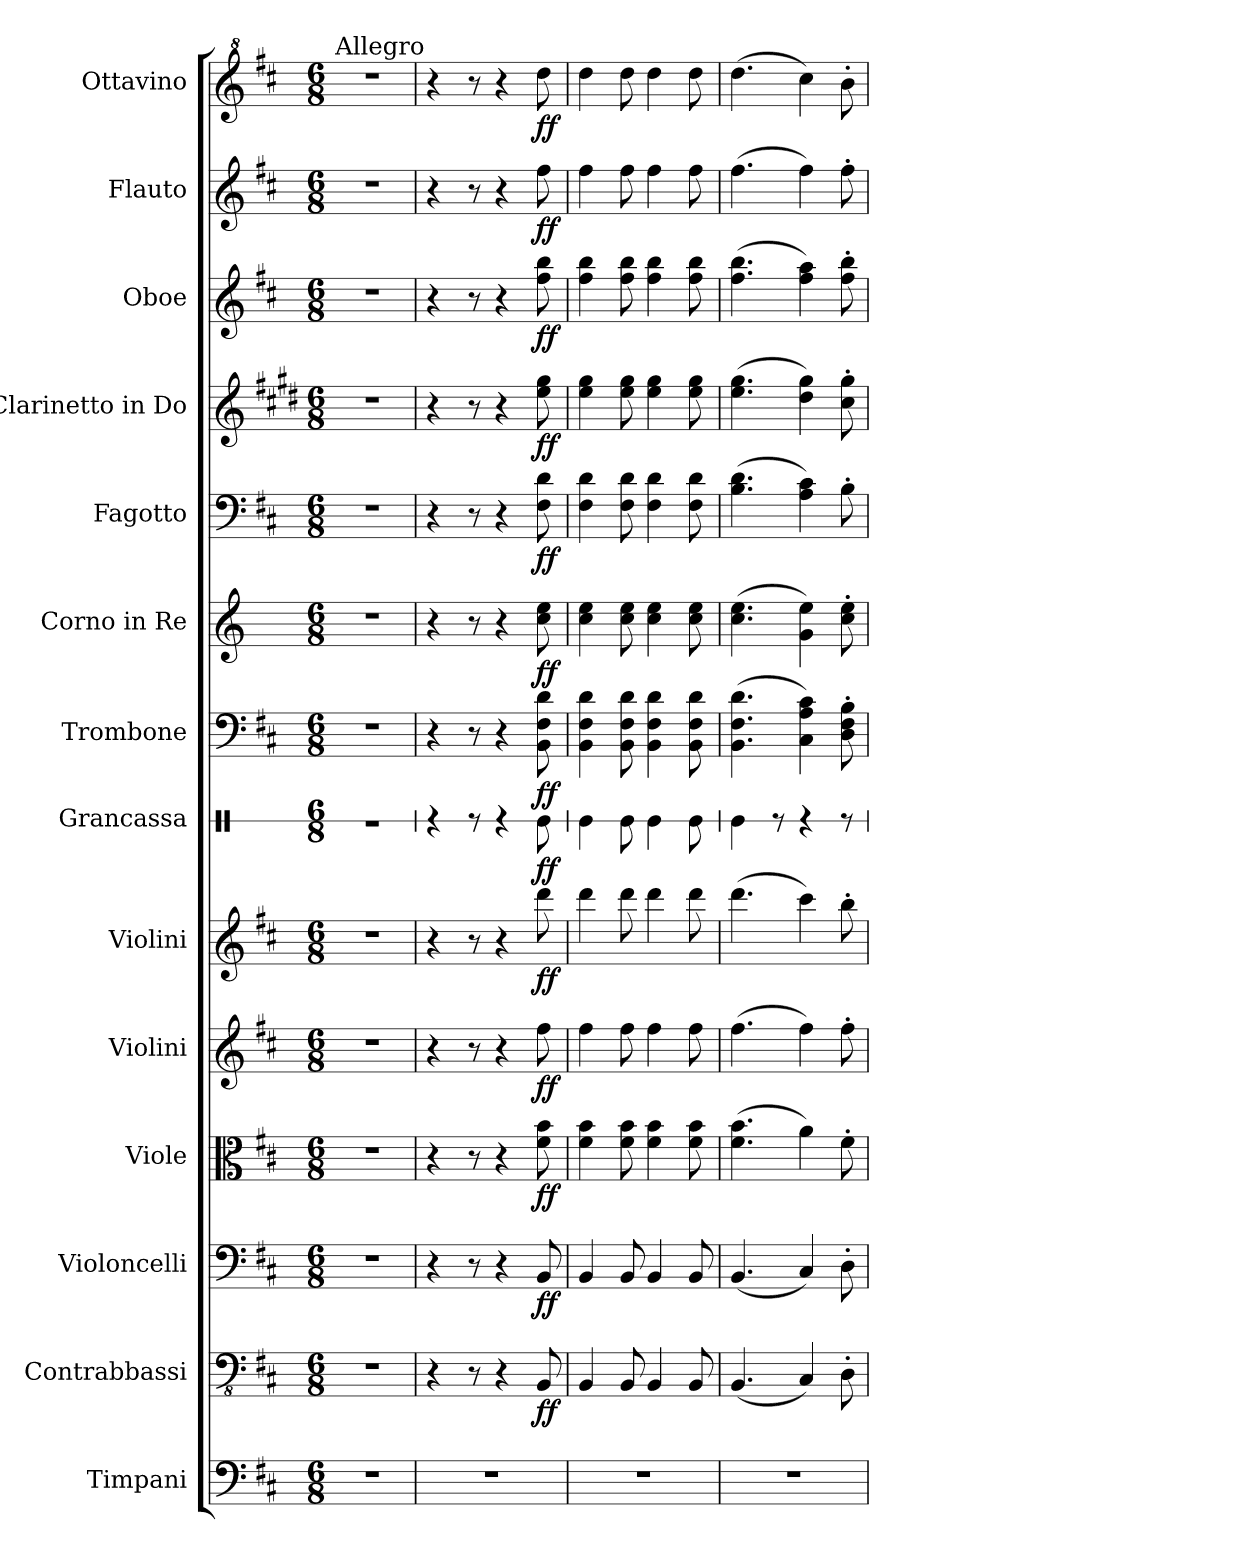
**kern	**kern	**dynam	**kern	**dynam	**kern	**dynam	**kern	**dynam	**kern	**dynam	**kern	**dynam	**kern	**dynam	**kern	**dynam	**kern	**dynam	**kern	**dynam	**kern	**dynam	**kern	**dynam	**kern	**dynam
*part14	*part13	*part13	*part12	*part12	*part11	*part11	*part10	*part10	*part9	*part9	*part8	*part8	*part7	*part7	*part6	*part6	*part5	*part5	*part4	*part4	*part3	*part3	*part2	*part2	*part1	*part1
*staff14	*staff13	*staff13	*staff12	*staff12	*staff11	*staff11	*staff10	*staff10	*staff9	*staff9	*staff8	*staff8	*staff7	*staff7	*staff6	*staff6	*staff5	*staff5	*staff4	*staff4	*staff3	*staff3	*staff2	*staff2	*staff1	*staff1
*I"Timpani	*I"Contrabbassi	*	*I"Violoncelli	*	*I"Viole	*	*I"Violini	*	*I"Violini	*	*I"Grancassa	*	*I"Trombone	*	*I"Corno in Re	*	*I"Fagotto	*	*I"Clarinetto in Do	*	*I"Oboe	*	*I"Flauto	*	*I"Ottavino	*
*I'Timp.	*I'Cb.	*	*	*	*	*	*I'Vl.	*	*I'Vl.	*	*I'Gc.	*	*I'Tbn.	*	*I'Cor.	*	*I'Fag.	*	*I'Cl. Do	*	*I'Ob.	*	*I'Fl.	*	*I'Ott.	*
*	*	*	*	*	*	*	*	*	*	*	*stria1	*	*	*	*	*	*	*	*	*	*	*	*	*	*	*
*clefF4	*clefFv4	*	*clefF4	*	*clefC3	*	*clefG2	*	*clefG2	*	*clefX	*	*clefF4	*	*clefG2	*	*clefF4	*	*clefG2	*	*clefG2	*	*clefG2	*	*clefG^2	*
*	*	*	*	*	*	*	*	*	*	*	*	*	*	*	*ITrd6c10	*	*	*	*ITrd1c2	*	*	*	*	*	*ITrd-7c-12	*
*k[f#c#]	*k[f#c#]	*	*k[f#c#]	*	*k[f#c#]	*	*k[f#c#]	*	*k[f#c#]	*	*k[]	*	*k[f#c#]	*	*k[f#c#]	*	*k[f#c#]	*	*k[f#c#]	*	*k[f#c#]	*	*k[f#c#]	*	*k[f#c#]	*
*M6/8	*M6/8	*	*M6/8	*	*M6/8	*	*M6/8	*	*M6/8	*	*M6/8	*	*M6/8	*	*M6/8	*	*M6/8	*	*M6/8	*	*M6/8	*	*M6/8	*	*M6/8	*
*MM180	*MM180	*	*MM180	*	*MM180	*	*MM180	*	*MM180	*	*MM180	*	*MM180	*	*MM180	*	*MM180	*	*MM180	*	*MM180	*	*MM180	*	*MM180	*
=1	=1	=1	=1	=1	=1	=1	=1	=1	=1	=1	=1	=1	=1	=1	=1	=1	=1	=1	=1	=1	=1	=1	=1	=1	=1	=1
!	!	!	!	!	!	!	!	!	!	!	!	!	!	!	!	!	!	!	!	!	!	!	!	!	!LO:TX:a:t=Allegro	!
2.r	2.r	.	2.r	.	2.r	.	2.r	.	2.r	.	2.r	.	2.r	.	2.r	.	2.r	.	2.r	.	2.r	.	2.r	.	2.r	.
=2	=2	=2	=2	=2	=2	=2	=2	=2	=2	=2	=2	=2	=2	=2	=2	=2	=2	=2	=2	=2	=2	=2	=2	=2	=2	=2
2.r	4r	.	4r	.	4r	.	4r	.	4r	.	4r	.	4r	.	4r	.	4r	.	4r	.	4r	.	4r	.	4r	.
.	8r	.	8r	.	8r	.	8r	.	8r	.	8r	.	8r	.	8r	.	8r	.	8r	.	8r	.	8r	.	8r	.
.	4r	.	4r	.	4r	.	4r	.	4r	.	4r	.	4r	.	4r	.	4r	.	4r	.	4r	.	4r	.	4r	.
!	!	!LO:DY:b	!	!LO:DY:b	!	!LO:DY:b	!	!LO:DY:b	!	!LO:DY:b	!	!LO:DY:b	!	!LO:DY:b	!	!LO:DY:b	!	!LO:DY:b	!	!LO:DY:b	!	!LO:DY:b	!	!LO:DY:b	!	!LO:DY:b
.	8BBB/	ff	8BB/	ff	8f#\ 8b\	ff	8ff#\	ff	8ddd\	ff	8Re\	ff	8BB\ 8F#\ 8d\	ff	8d\ 8f#\	ff	8F#\ 8d\	ff	8dd\ 8ff#\	ff	8ff#\ 8bb\	ff	8ff#\	ff	8dddd\	ff
=3	=3	=3	=3	=3	=3	=3	=3	=3	=3	=3	=3	=3	=3	=3	=3	=3	=3	=3	=3	=3	=3	=3	=3	=3	=3	=3
2.r	4BBB/	.	4BB/	.	4f#\ 4b\	.	4ff#\	.	4ddd\	.	4Re\	.	4BB\ 4F#\ 4d\	.	4d\ 4f#\	.	4F#\ 4d\	.	4dd\ 4ff#\	.	4ff#\ 4bb\	.	4ff#\	.	4dddd\	.
.	8BBB/	.	8BB/	.	8f#\ 8b\	.	8ff#\	.	8ddd\	.	8Re\	.	8BB\ 8F#\ 8d\	.	8d\ 8f#\	.	8F#\ 8d\	.	8dd\ 8ff#\	.	8ff#\ 8bb\	.	8ff#\	.	8dddd\	.
.	4BBB/	.	4BB/	.	4f#\ 4b\	.	4ff#\	.	4ddd\	.	4Re\	.	4BB\ 4F#\ 4d\	.	4d\ 4f#\	.	4F#\ 4d\	.	4dd\ 4ff#\	.	4ff#\ 4bb\	.	4ff#\	.	4dddd\	.
.	8BBB/	.	8BB/	.	8f#\ 8b\	.	8ff#\	.	8ddd\	.	8Re\	.	8BB\ 8F#\ 8d\	.	8d\ 8f#\	.	8F#\ 8d\	.	8dd\ 8ff#\	.	8ff#\ 8bb\	.	8ff#\	.	8dddd\	.
=4	=4	=4	=4	=4	=4	=4	=4	=4	=4	=4	=4	=4	=4	=4	=4	=4	=4	=4	=4	=4	=4	=4	=4	=4	=4	=4
2.r	(4.BBB/	.	(4.BB/	.	(4.f#\ 4.b\	.	(4.ff#\	.	(4.ddd\	.	4Re\	.	(4.BB\ 4.F#\ 4.d\	.	(4.d\ 4.f#\	.	(4.B\ 4.d\	.	(4.dd\ 4.ff#\	.	(4.ff#\ 4.bb\	.	(4.ff#\	.	(4.dddd\	.
.	.	.	.	.	.	.	.	.	.	.	8r	.	.	.	.	.	.	.	.	.	.	.	.	.	.	.
.	4CC#/)	.	4C#/)	.	4a\)	.	4ff#\)	.	4ccc#\)	.	4r	.	4C#\ 4A\ 4c#\)	.	4A\ 4f#\)	.	4A\ 4c#\)	.	4cc#\ 4ff#\)	.	4ff#\ 4aa\)	.	4ff#\)	.	4cccc#\)	.
.	8DD'\	.	8D'\	.	8f#'\	.	8ff#'\	.	8bb'\	.	8r	.	8D\' 8F#\' 8B\'	.	8d\' 8f#\'	.	8B'\	.	8b\' 8ff#\'	.	8ff#\' 8bb\'	.	8ff#'\	.	8bbb'\	.
=	=	=	=	=	=	=	=	=	=	=	=	=	=	=	=	=	=	=	=	=	=	=	=	=	=	=
*-	*-	*-	*-	*-	*-	*-	*-	*-	*-	*-	*-	*-	*-	*-	*-	*-	*-	*-	*-	*-	*-	*-	*-	*-	*-	*-
